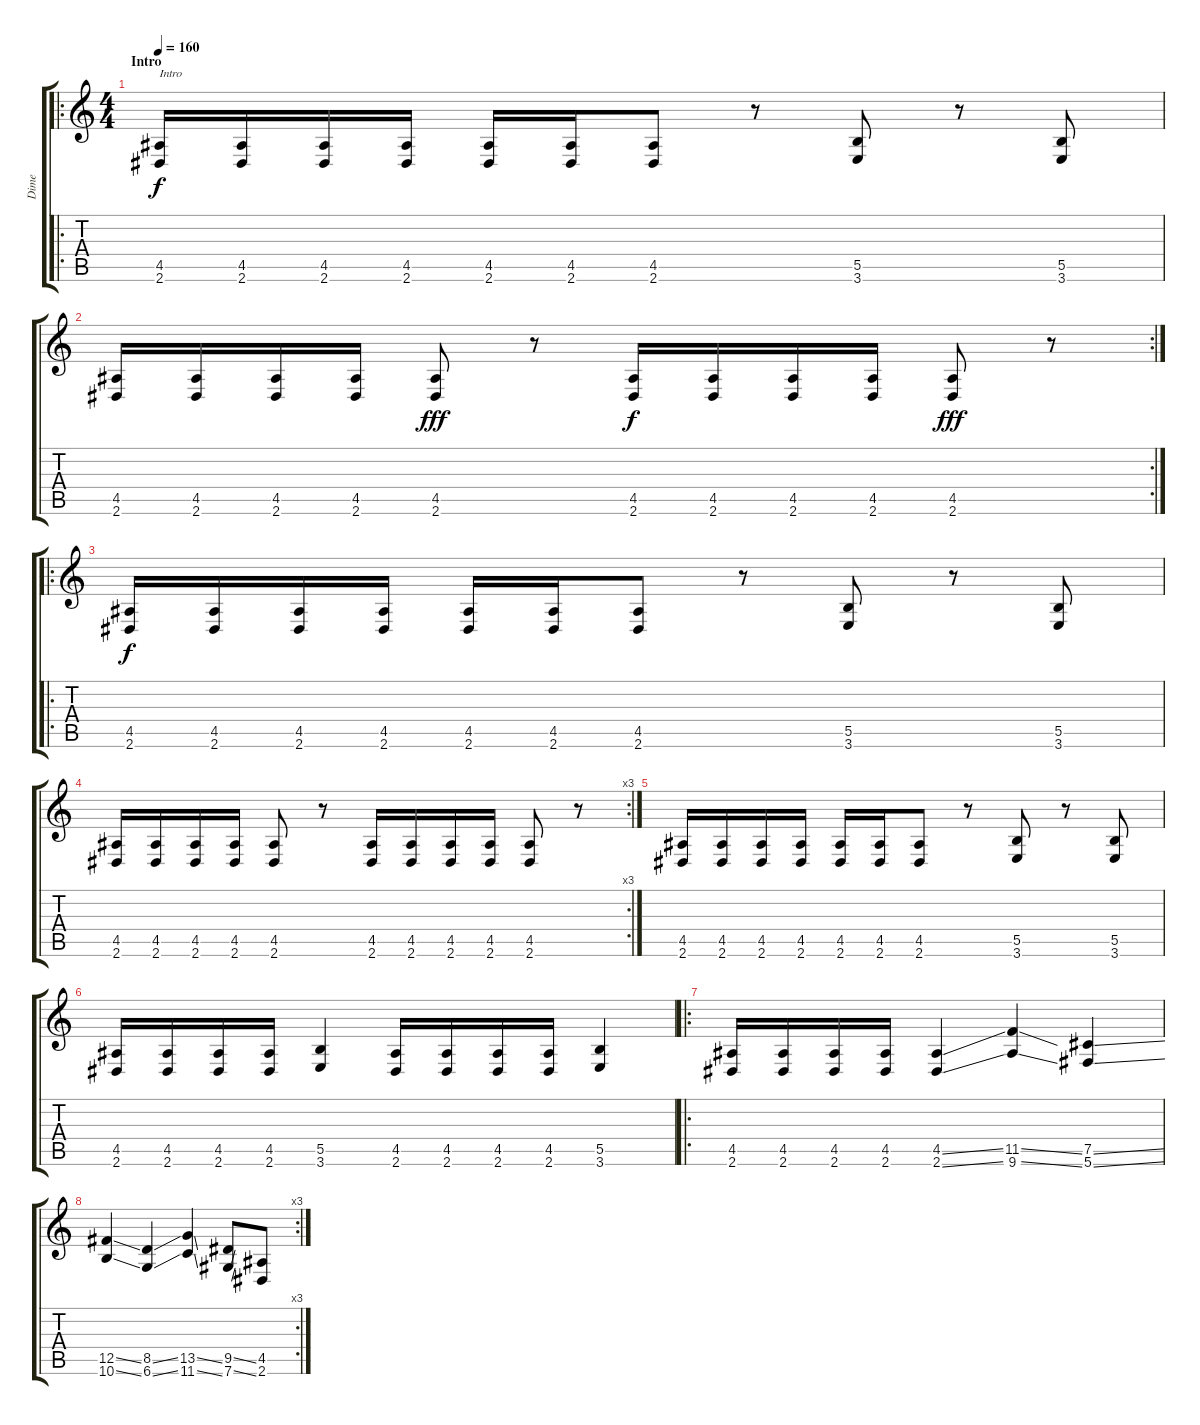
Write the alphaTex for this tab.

\track ("Dime" "Dime") {instrument distortionguitar}
\staff {score tabs}
\tuning (Db4 Ab3 E3 B2 Gb2 Db2) {hide}
\ro
\ts (4 4)
\section ("" "Intro")
\tempo 160
\clef g2
\ks c
(4.5 2.6).16{txt "Intro" dy f instrument distortionguitar} (4.5 2.6).16 (4.5 2.6).16 (4.5 2.6).16 (4.5 2.6).16 (4.5 2.6).16 (4.5 2.6).8 r.8 (5.5 3.6).8 r.8 (5.5 3.6).8 |
\rc 2
(4.5 2.6).16 (4.5 2.6).16 (4.5 2.6).16 (4.5 2.6).16 (4.5 2.6).8{dy fff balance 16} r.8{balance 8} (4.5 2.6).16{dy f} (4.5 2.6).16 (4.5 2.6).16 (4.5 2.6).16 (4.5 2.6).8{dy fff balance 16} r.8{balance 8} |
\ro
(4.5 2.6).16{dy f} (4.5 2.6).16 (4.5 2.6).16 (4.5 2.6).16 (4.5 2.6).16 (4.5 2.6).16 (4.5 2.6).8 r.8 (5.5 3.6).8 r.8 (5.5 3.6).8 |
\rc 3
(4.5 2.6).16 (4.5 2.6).16 (4.5 2.6).16 (4.5 2.6).16 (4.5 2.6).8 r.8 (4.5 2.6).16 (4.5 2.6).16 (4.5 2.6).16 (4.5 2.6).16 (4.5 2.6).8 r.8 |
(4.5 2.6).16 (4.5 2.6).16 (4.5 2.6).16 (4.5 2.6).16 (4.5 2.6).16 (4.5 2.6).16 (4.5 2.6).8 r.8 (5.5 3.6).8 r.8 (5.5 3.6).8 |
(4.5 2.6).16 (4.5 2.6).16 (4.5 2.6).16 (4.5 2.6).16 (5.5 3.6).4 (4.5 2.6).16 (4.5 2.6).16 (4.5 2.6).16 (4.5 2.6).16 (5.5 3.6).4 |
\ro
(4.5 2.6).16 (4.5 2.6).16 (4.5 2.6).16 (4.5 2.6).16 (4.5{ss} 2.6{ss}).4 (11.5{ss} 9.6{ss}).4 (7.5{ss} 5.6{ss}).4 |
\rc 3
(12.5{ss} 10.6{ss}).4 (8.5{ss} 6.6{ss}).4 (13.5{ss} 11.6{ss}).4 (9.5{ss} 7.6{ss}).8 (4.5 2.6).8
